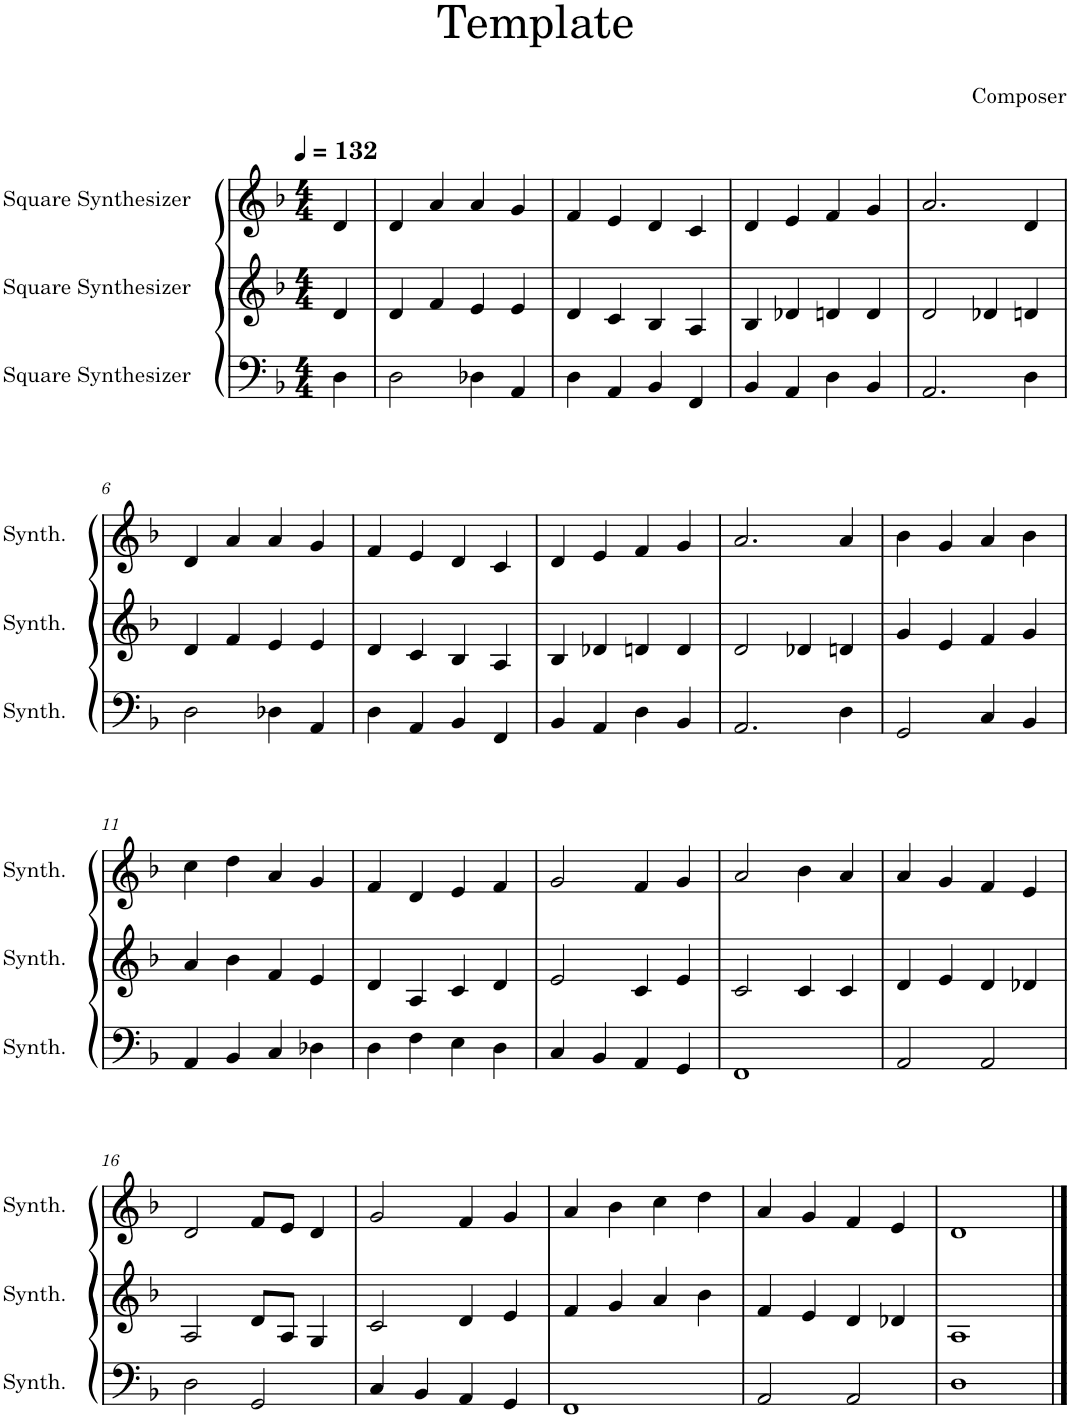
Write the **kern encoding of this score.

**kern	**kern	**kern
*part3	*part2	*part1
*staff3	*staff2	*staff1
*I"Square Synthesizer	*I"Square Synthesizer	*I"Square Synthesizer
*I'Synth.	*I'Synth.	*I'Synth.
*clefF4	*clefG2	*clefG2
*k[b-]	*k[b-]	*k[b-]
*M4/4	*M4/4	*M4/4
*MM132	*MM132	*MM132
=1	=1	=1
4D\	4d/	4d/
=2	=2	=2
2D\	4d/	4d/
.	4f/	4a/
4D-X\	4e/	4a/
4AA/	4e/	4g/
=3	=3	=3
4D\	4d/	4f/
4AA/	4c/	4e/
4BB-/	4B-/	4d/
4FF/	4A/	4c/
=4	=4	=4
4BB-/	4B-/	4d/
4AA/	4d-X/	4e/
4D\	4dn/	4f/
4BB-/	4d/	4g/
=5	=5	=5
2.AA/	2d/	2.a/
.	4d-X/	.
4D\	4dn/	4d/
!!LO:LB:g=z
=6	=6	=6
2D\	4d/	4d/
.	4f/	4a/
4D-X\	4e/	4a/
4AA/	4e/	4g/
=7	=7	=7
4D\	4d/	4f/
4AA/	4c/	4e/
4BB-/	4B-/	4d/
4FF/	4A/	4c/
=8	=8	=8
4BB-/	4B-/	4d/
4AA/	4d-X/	4e/
4D\	4dn/	4f/
4BB-/	4d/	4g/
=9	=9	=9
2.AA/	2d/	2.a/
.	4d-X/	.
4D\	4dn/	4a/
=10	=10	=10
2GG/	4g/	4b-\
.	4e/	4g/
4C/	4f/	4a/
4BB-/	4g/	4b-\
!!LO:LB:g=z
=11	=11	=11
4AA/	4a/	4cc\
4BB-/	4b-\	4dd\
4C/	4f/	4a/
4D-X\	4e/	4g/
=12	=12	=12
4D\	4d/	4f/
4F\	4A/	4d/
4E\	4c/	4e/
4D\	4d/	4f/
=13	=13	=13
4C/	2e/	2g/
4BB-/	.	.
4AA/	4c/	4f/
4GG/	4e/	4g/
=14	=14	=14
1FF	2c/	2a/
.	4c/	4b-\
.	4c/	4a/
=15	=15	=15
2AA/	4d/	4a/
.	4e/	4g/
2AA/	4d/	4f/
.	4d-X/	4e/
!!LO:LB:g=z
=16	=16	=16
2D\	2A/	2d/
2GG/	8d/L	8f/L
.	8A/J	8e/J
.	4G/	4d/
=17	=17	=17
4C/	2c/	2g/
4BB-/	.	.
4AA/	4d/	4f/
4GG/	4e/	4g/
=18	=18	=18
1FF	4f/	4a/
.	4g/	4b-\
.	4a/	4cc\
.	4b-\	4dd\
=19	=19	=19
2AA/	4f/	4a/
.	4e/	4g/
2AA/	4d/	4f/
.	4d-X/	4e/
=20	=20	=20
1D	1A	1d
==	==	==
*-	*-	*-
